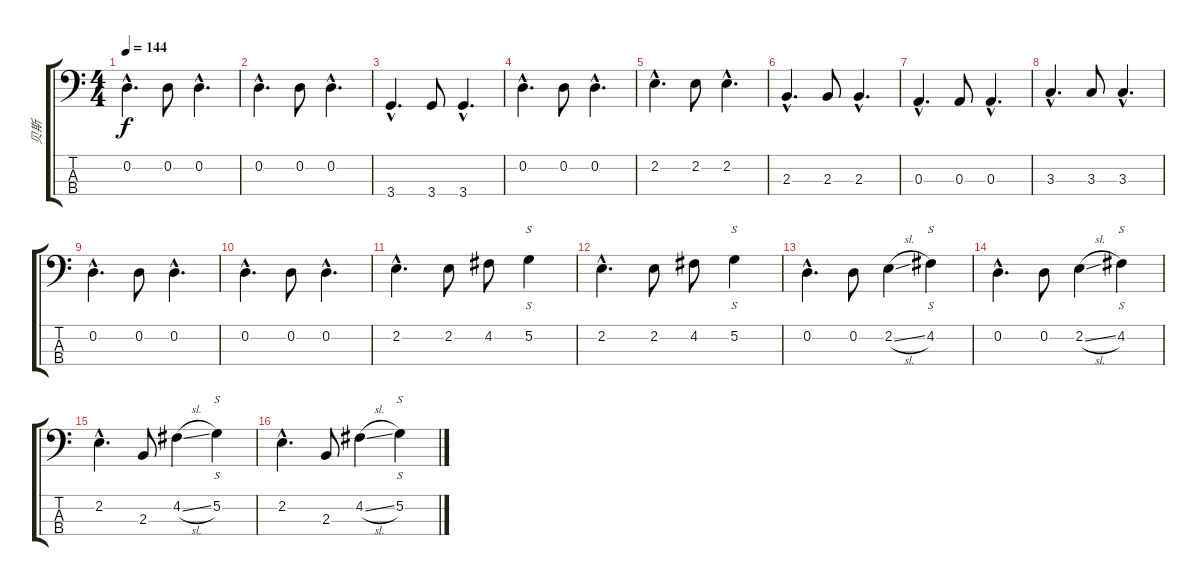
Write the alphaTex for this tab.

\track ("贝斯" "贝斯") {instrument electricbassfinger}
\staff {score tabs}
\tuning (G2 D2 A1 E1) {hide}
\ts (4 4)
\tempo 144
\clef f4
\ks c
0.2{hac}.4{d dy f} 0.2.8 0.2{hac}.4{d} |
0.2{hac}.4{d} 0.2.8 0.2{hac}.4{d} |
3.4{hac}.4{d} 3.4.8 3.4{hac}.4{d} |
0.2{hac}.4{d} 0.2.8 0.2{hac}.4{d} |
2.2{hac}.4{d} 2.2.8 2.2{hac}.4{d} |
2.3{hac}.4{d} 2.3.8 2.3{hac}.4{d} |
0.3{hac}.4{d} 0.3.8 0.3{hac}.4{d} |
3.3{hac}.4{d} 3.3.8 3.3{hac}.4{d} |
0.2{hac}.4{d} 0.2.8 0.2{hac}.4{d} |
0.2{hac}.4{d} 0.2.8 0.2{hac}.4{d} |
2.2{hac}.4{d} 2.2.8 4.2.8 5.2.4{s} |
2.2{hac}.4{d} 2.2.8 4.2.8 5.2.4{s} |
0.2{hac}.4{d} 0.2.8 2.2{sl}.4 4.2.4{s} |
0.2{hac}.4{d} 0.2.8 2.2{sl}.4 4.2.4{s} |
2.2{hac}.4{d} 2.3.8 4.2{sl}.4 5.2.4{s} |
2.2{hac}.4{d} 2.3.8 4.2{sl}.4 5.2.4{s}
